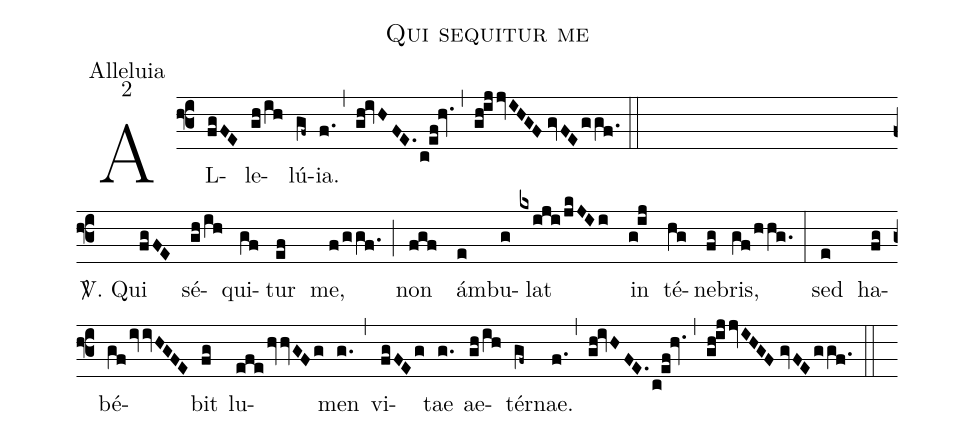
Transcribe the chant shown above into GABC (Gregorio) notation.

name:Qui sequitur me;
office-part:Alleluia;
mode:2;
%%
(f3) AL(fgFE)le(gh/ih)lú(gf~){ia}.(f.) (,) (gh!ivHFE.c!ef!hv.) (,) (gh!ijjvIHGF//gvFE/ggf.) (::Z)

<sp>V/</sp>. Qui(fgFE) sé(gh/ih)qui(gf)tur(ef) me,(f/ggf.) (;)
non(fgf) ám(e)bu(g)lat(kxiji/jkJIi) in(g!ij) té(hg)ne(fg)bris,(gf/hhg.) (:)
sed(e) ha(fg)bé(gf/ivvHGFE)bit(fg) lu(efe/hvvGFg)men(g.) (,)
vi(fgFEg)tae(g.) ae(gh/ih)tér(gf~)nae.(f.) (,) (gh!ivHFE.c!ef!hv.) (,) (gh!ijjvIHGF//gvFE/ggf.) (::)
